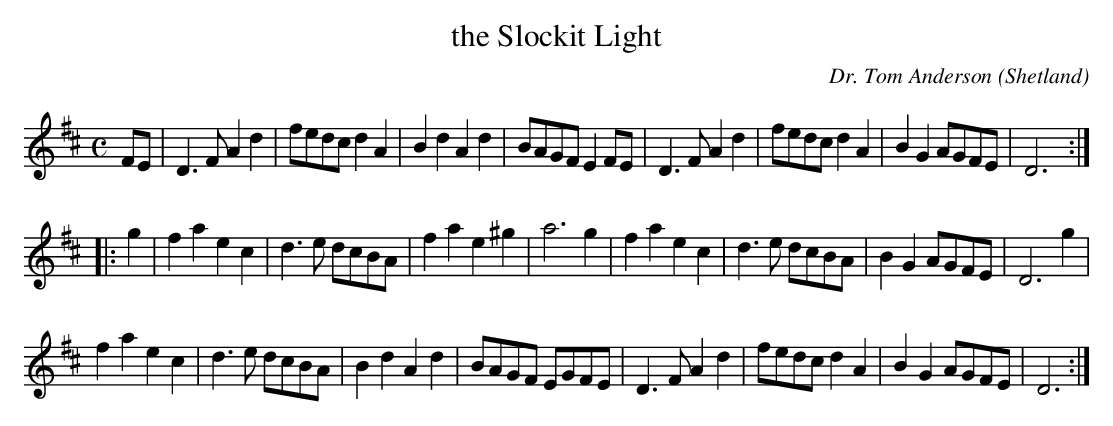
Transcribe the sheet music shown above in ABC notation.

X:1
T:the Slockit Light
C:Dr. Tom Anderson
M:C
O:Shetland
K:D
FE | \
D3F A2 d2 | fedc d2 A2 | B2 d2 A2 d2 | BAGF E2 FE | \
D3F A2 d2 | fedc d2 A2 | B2 G2 AGFE | D6 ::
g2 | \
f2 a2 e2 c2 | d3e dcBA | f2 a2 e2 ^g2 | a6 g2 | \
f2 a2 e2 c2 | d3e dcBA | B2 G2 AGFE | D6 g2 |
f2 a2 e2 c2 | d3e dcBA | B2 d2 A2 d2 | BAGF EGFE | \
D3F A2 d2 | fedc d2 A2 | B2 G2 AGFE | D6 :|
